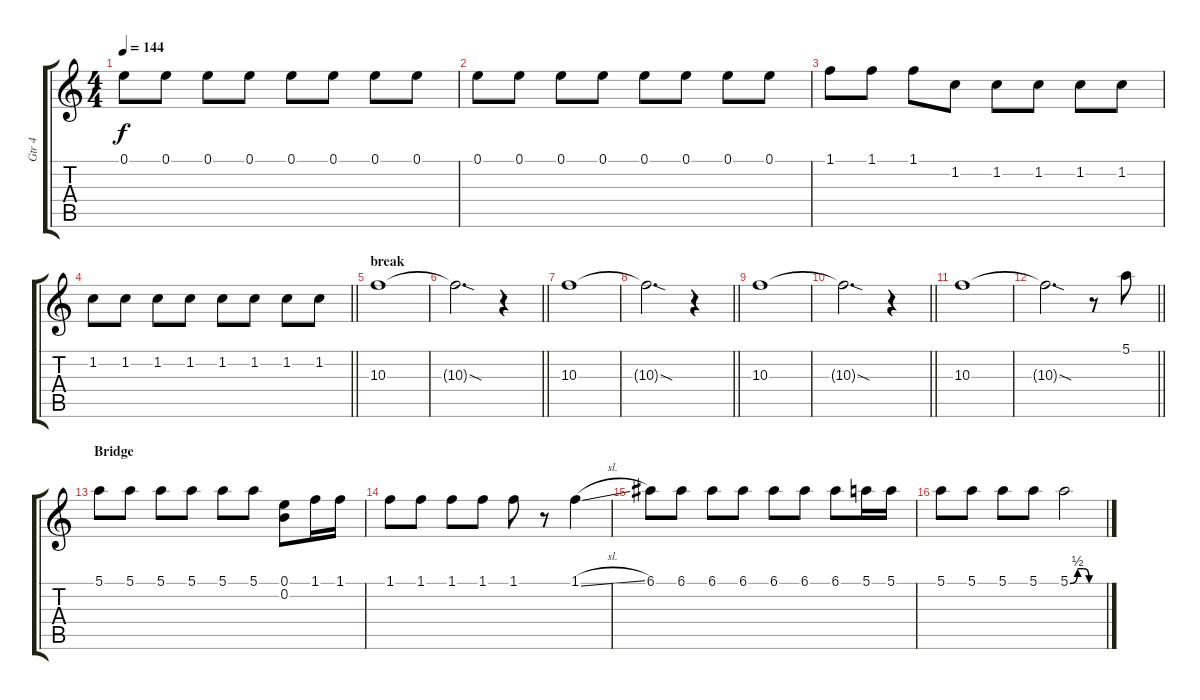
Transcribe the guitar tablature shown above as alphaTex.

\track ("Gtr 4" "Gtr 4") {instrument electricguitarjazz}
\staff {score tabs}
\tuning (E4 B3 G3 D3 A2 E2) {hide}
\ts (4 4)
\tempo 144
\clef g2
\ks c
0.1.8{dy f} 0.1.8 0.1.8 0.1.8 0.1.8 0.1.8 0.1.8 0.1.8 |
0.1.8 0.1.8 0.1.8 0.1.8 0.1.8 0.1.8 0.1.8 0.1.8 |
1.1.8 1.1.8 1.1.8 1.2.8 1.2.8 1.2.8 1.2.8 1.2.8 |
\barLineRight lightlight
1.2.8 1.2.8 1.2.8 1.2.8 1.2.8 1.2.8 1.2.8 1.2.8 |
\section ("" "break")
10.3.1{instrument distortionguitar} |
\barLineRight lightlight
10.3{sod t}.2{d} r.4 |
10.3.1 |
\barLineRight lightlight
10.3{sod t}.2{d} r.4 |
10.3.1 |
\barLineRight lightlight
10.3{sod t}.2{d} r.4 |
10.3.1 |
\barLineRight lightlight
10.3{sod t}.2{d} r.8 5.1.8 |
\section ("" "Bridge")
5.1.8 5.1.8 5.1.8 5.1.8 5.1.8 5.1.8 (0.1 0.2).8 1.1.16 1.1.16 |
1.1.8 1.1.8 1.1.8 1.1.8 1.1.8 r.8 1.1{sl}.4 |
6.1.8 6.1.8 6.1.8 6.1.8 6.1.8 6.1.8 6.1.8 5.1.16 5.1.16 |
5.1.8 5.1.8 5.1.8 5.1.8 5.1{be (custom 0 0 14 2 20 2 25 2 35 0 60 0)}.2
